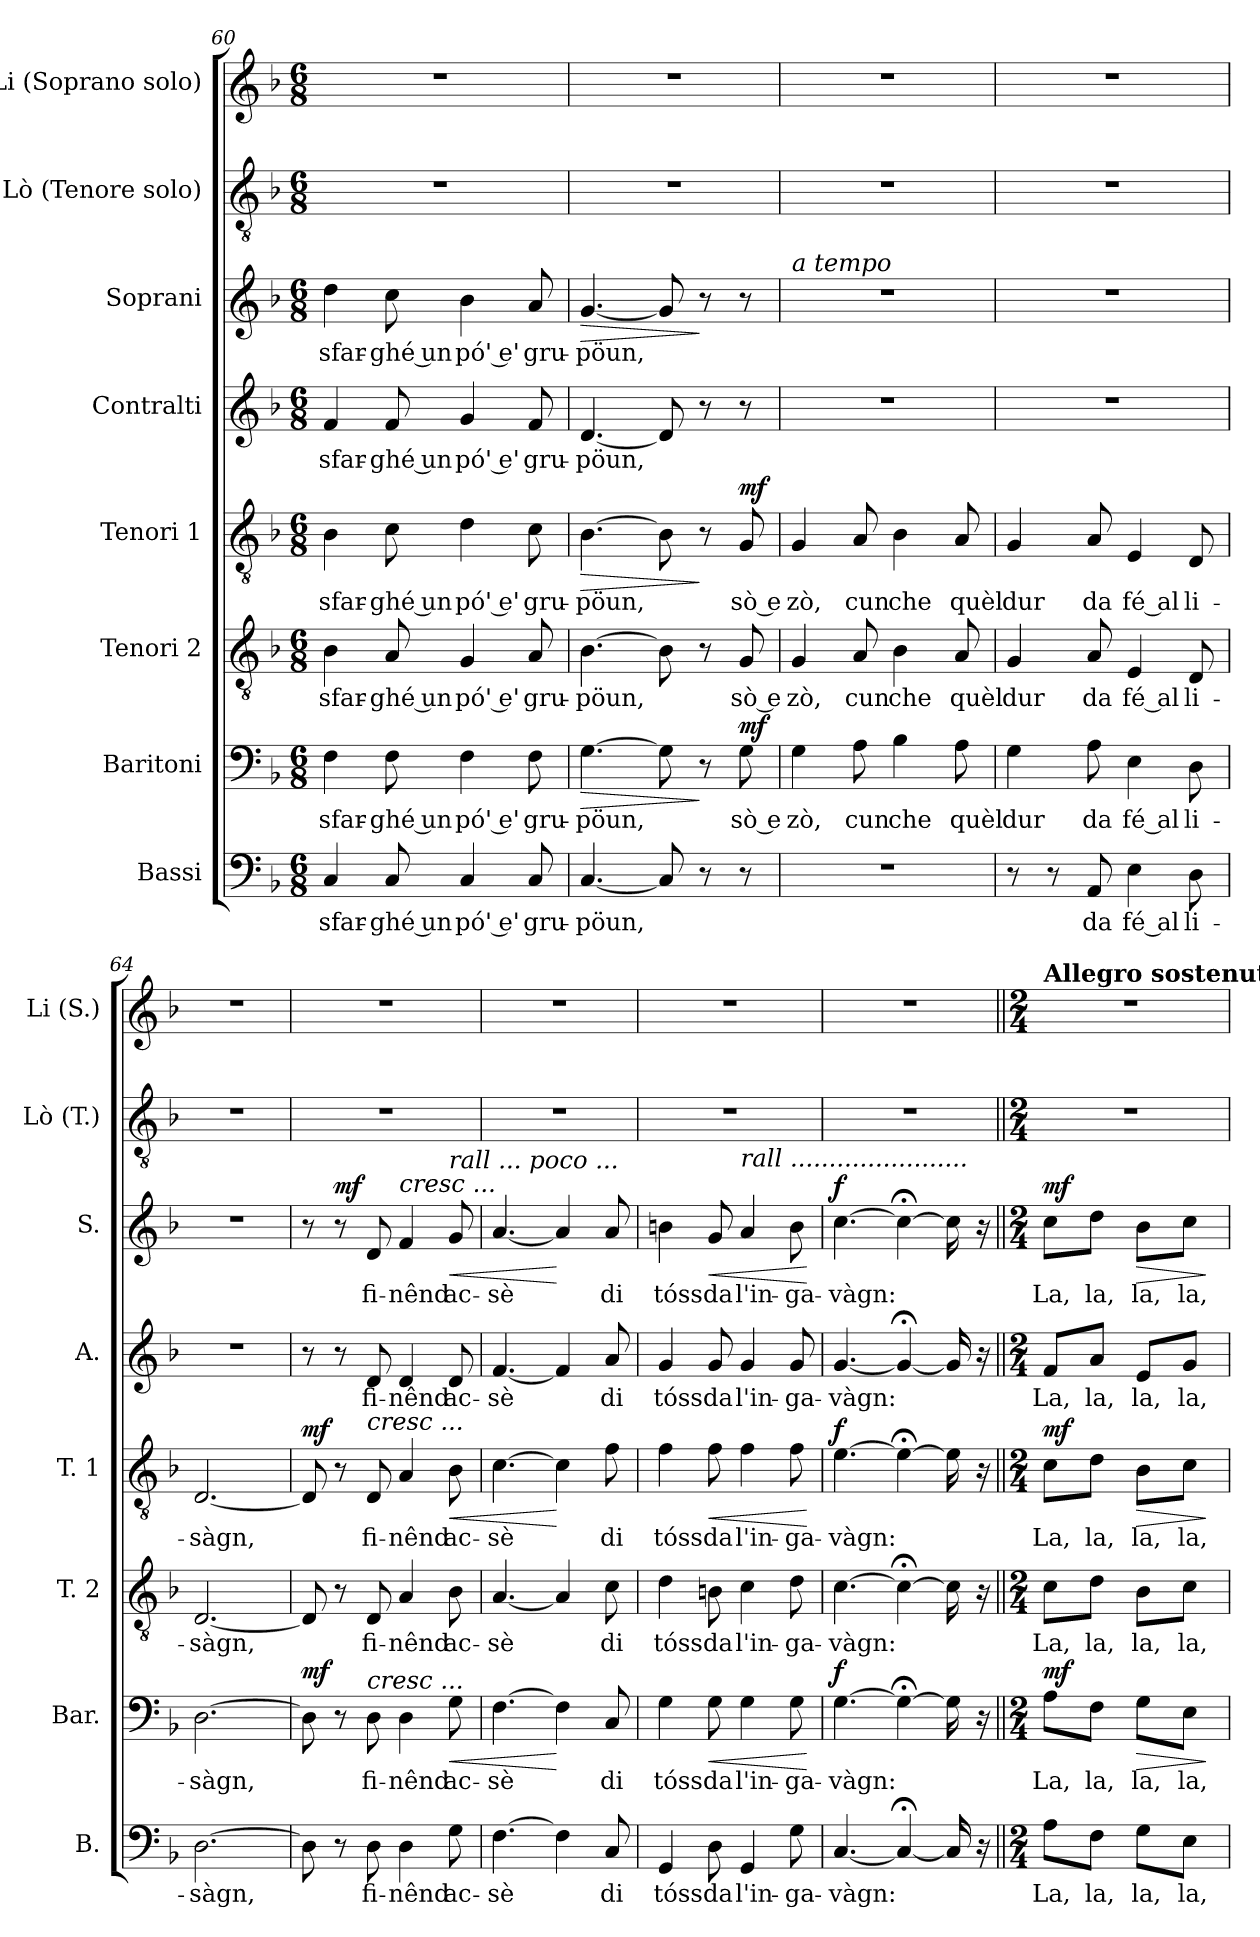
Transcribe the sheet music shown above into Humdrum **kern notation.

**kern	**text	**kern	**text	**dynam	**kern	**text	**kern	**text	**dynam	**kern	**text	**kern	**text	**dynam	**kern	**kern
*part8	*part8	*part7	*part7	*part7	*part6	*part6	*part5	*part5	*part5	*part4	*part4	*part3	*part3	*part3	*part2	*part1
*staff8	*staff8	*staff7	*staff7	*staff7	*staff6	*staff6	*staff5	*staff5	*staff5	*staff4	*staff4	*staff3	*staff3	*staff3	*staff2	*staff1
*I"Bassi	*	*I"Baritoni	*	*	*I"Tenori 2	*	*I"Tenori 1	*	*	*I"Contralti	*	*I"Soprani	*	*	*I"Lò (Tenore solo)	*I"Li (Soprano solo)
*I'B.	*	*I'Bar.	*	*	*I'T. 2	*	*I'T. 1	*	*	*I'A.	*	*I'S.	*	*	*I'Lò (T.)	*I'Li (S.)
!!LO:PB:g=z
*clefF4	*	*clefF4	*	*	*clefGv2	*	*clefGv2	*	*	*clefG2	*	*clefG2	*	*	*clefGv2	*clefG2
*k[b-]	*	*k[b-]	*	*	*k[b-]	*	*k[b-]	*	*	*k[b-]	*	*k[b-]	*	*	*k[b-]	*k[b-]
*M6/8	*	*M6/8	*	*	*M6/8	*	*M6/8	*	*	*M6/8	*	*M6/8	*	*	*M6/8	*M6/8
=60	=60	=60	=60	=60	=60	=60	=60	=60	=60	=60	=60	=60	=60	=60	=60	=60
!	!LO:LY:b	!	!LO:LY:b	!	!	!LO:LY:b	!	!LO:LY:b	!	!	!LO:LY:b	!	!LO:LY:b	!	!	!
4C/	sfar-	4F\	sfar-	.	4B-\	sfar-	4B-\	sfar-	.	4f/	sfar-	4dd\	sfar-	.	2.r	2.r
!	!LO:LY:b	!	!LO:LY:b	!	!	!LO:LY:b	!	!LO:LY:b	!	!	!LO:LY:b	!	!LO:LY:b	!	!	!
8C/	ghé un	8F\	ghé un	.	8A/	ghé un	8c\	ghé un	.	8f/	ghé un	8cc\	ghé un	.	.	.
!	!LO:LY:b	!	!LO:LY:b	!	!	!LO:LY:b	!	!LO:LY:b	!	!	!LO:LY:b	!	!LO:LY:b	!	!	!
4C/	pó' e'	4F\	pó' e'	.	4G/	pó' e'	4d\	pó' e'	.	4g/	pó' e'	4b-\	pó' e'	.	.	.
!	!LO:LY:b	!	!LO:LY:b	!	!	!LO:LY:b	!	!LO:LY:b	!	!	!LO:LY:b	!	!LO:LY:b	!	!	!
8C/	gru-	8F\	gru-	.	8A/	gru-	8c\	gru-	.	8f/	gru-	8a/	gru-	.	.	.
=61	=61	=61	=61	=61	=61	=61	=61	=61	=61	=61	=61	=61	=61	=61	=61	=61
!	!LO:LY:b	!	!LO:LY:b	!LO:HP:b	!	!LO:LY:b	!	!LO:LY:b	!LO:HP:b	!	!LO:LY:b	!	!LO:LY:b	!LO:HP:b	!	!
[4.C/	-pöun,	[4.G\	-pöun,	>	[4.B-\	-pöun,	[4.B-\	-pöun,	>	[4.d/	-pöun,	[4.g/	-pöun,	>	2.r	2.r
8C/]	.	8G\]	.	.	8B-\]	.	8B-\]	.	.	8d/]	.	8g/]	.	.	.	.
8r	.	8r	.	]	8r	.	8r	.	]	8r	.	8r	.	]	.	.
!	!	!	!LO:LY:b	!LO:DY:a	!	!LO:LY:b	!	!LO:LY:b	!LO:DY:a	!	!	!	!	!	!	!
8r	.	8G\	sò e	mf	8G/	sò e	8G/	sò e	mf	8r	.	8r	.	.	.	.
=62	=62	=62	=62	=62	=62	=62	=62	=62	=62	=62	=62	=62	=62	=62	=62	=62
!	!	!	!	!	!	!	!	!	!	!	!	!LO:TX:a:i:t=a tempo	!	!	!	!
!	!	!	!LO:LY:b	!	!	!LO:LY:b	!	!LO:LY:b	!	!	!	!	!	!	!	!
2.r	.	4G\	zò,	.	4G/	zò,	4G/	zò,	.	2.r	.	2.r	.	.	2.r	2.r
!	!	!	!LO:LY:b	!	!	!LO:LY:b	!	!LO:LY:b	!	!	!	!	!	!	!	!
.	.	8A\	cun	.	8A/	cun	8A/	cun	.	.	.	.	.	.	.	.
!	!	!	!LO:LY:b	!	!	!LO:LY:b	!	!LO:LY:b	!	!	!	!	!	!	!	!
.	.	4B-\	che	.	4B-\	che	4B-\	che	.	.	.	.	.	.	.	.
!	!	!	!LO:LY:b	!	!	!LO:LY:b	!	!LO:LY:b	!	!	!	!	!	!	!	!
.	.	8A\	quèl	.	8A/	quèl	8A/	quèl	.	.	.	.	.	.	.	.
=63	=63	=63	=63	=63	=63	=63	=63	=63	=63	=63	=63	=63	=63	=63	=63	=63
!	!	!	!LO:LY:b	!	!	!LO:LY:b	!	!LO:LY:b	!	!	!	!	!	!	!	!
8r	.	4G\	dur	.	4G/	dur	4G/	dur	.	2.r	.	2.r	.	.	2.r	2.r
8r	.	.	.	.	.	.	.	.	.	.	.	.	.	.	.	.
!	!LO:LY:b	!	!LO:LY:b	!	!	!LO:LY:b	!	!LO:LY:b	!	!	!	!	!	!	!	!
8AA/	da	8A\	da	.	8A/	da	8A/	da	.	.	.	.	.	.	.	.
!	!LO:LY:b	!	!LO:LY:b	!	!	!LO:LY:b	!	!LO:LY:b	!	!	!	!	!	!	!	!
4E\	fé al	4E\	fé al	.	4E/	fé al	4E/	fé al	.	.	.	.	.	.	.	.
!	!LO:LY:b	!	!LO:LY:b	!	!	!LO:LY:b	!	!LO:LY:b	!	!	!	!	!	!	!	!
8D\	li-	8D\	li-	.	8D/	li-	8D/	li-	.	.	.	.	.	.	.	.
!!LO:PB:g=z
=64	=64	=64	=64	=64	=64	=64	=64	=64	=64	=64	=64	=64	=64	=64	=64	=64
!	!LO:LY:b	!	!LO:LY:b	!	!	!LO:LY:b	!	!LO:LY:b	!	!	!	!	!	!	!	!
[2.D\	-sàgn,	[2.D\	-sàgn,	.	[2.D/	-sàgn,	[2.D/	-sàgn,	.	2.r	.	2.r	.	.	2.r	2.r
=65	=65	=65	=65	=65	=65	=65	=65	=65	=65	=65	=65	=65	=65	=65	=65	=65
!	!	!	!	!LO:DY:a	!	!	!	!	!LO:DY:a	!	!	!	!	!	!	!
8D\]	.	8D\]	.	mf	8D/]	.	8D/]	.	mf	8r	.	8r	.	.	2.r	2.r
!	!	!	!	!	!	!	!	!	!	!	!	!	!	!LO:DY:a	!	!
8r	.	8r	.	.	8r	.	8r	.	.	8r	.	8r	.	mf	.	.
!	!	!	!	!	!	!	!LO:TX:a:i:t=cresc ...	!	!	!	!	!	!	!	!	!
!	!	!LO:TX:a:i:t=cresc ...	!	!	!	!	!	!	!	!	!	!	!	!	!	!
!	!LO:LY:b	!	!LO:LY:b	!	!	!LO:LY:b	!	!LO:LY:b	!	!	!LO:LY:b	!	!LO:LY:b	!	!	!
8D\	fi-	8D\	fi-	.	8D/	fi-	8D/	fi-	.	8d/	fi-	8d/	fi-	.	.	.
!	!	!	!	!	!	!	!	!	!	!	!	!LO:TX:a:i:t=cresc ...	!	!	!	!
!	!LO:LY:b	!	!LO:LY:b	!	!	!LO:LY:b	!	!LO:LY:b	!	!	!LO:LY:b	!	!LO:LY:b	!	!	!
4D\	-nênd	4D\	-nênd	.	4A/	-nênd	4A/	-nênd	.	4d/	-nênd	4f/	-nênd	.	.	.
!	!	!	!	!	!	!	!	!	!	!	!	!LO:TX:a:i:t=rall ... poco ...	!	!	!	!
!	!LO:LY:b	!	!LO:LY:b	!LO:HP:b	!	!LO:LY:b	!	!LO:LY:b	!LO:HP:b	!	!LO:LY:b	!	!LO:LY:b	!LO:HP:b	!	!
8G\	ac-	8G\	ac-	<	8B-\	ac-	8B-\	ac-	<	8d/	ac-	8g/	ac-	<	.	.
=66	=66	=66	=66	=66	=66	=66	=66	=66	=66	=66	=66	=66	=66	=66	=66	=66
!	!LO:LY:b	!	!LO:LY:b	!	!	!LO:LY:b	!	!LO:LY:b	!	!	!LO:LY:b	!	!LO:LY:b	!	!	!
[4.F\	-sè	[4.F\	-sè	.	[4.A/	-sè	[4.c\	-sè	.	[4.f/	-sè	[4.a/	-sè	.	2.r	2.r
4F\]	.	4F\]	.	[	4A/]	.	4c\]	.	[	4f/]	.	4a/]	.	[	.	.
!	!LO:LY:b	!	!LO:LY:b	!	!	!LO:LY:b	!	!LO:LY:b	!	!	!LO:LY:b	!	!LO:LY:b	!	!	!
8C/	di	8C/	di	.	8c\	di	8f\	di	.	8a/	di	8a/	di	.	.	.
=67	=67	=67	=67	=67	=67	=67	=67	=67	=67	=67	=67	=67	=67	=67	=67	=67
!	!LO:LY:b	!	!LO:LY:b	!	!	!LO:LY:b	!	!LO:LY:b	!	!	!LO:LY:b	!	!LO:LY:b	!	!	!
4GG/	tóss	4G\	tóss	.	4d\	tóss	4f\	tóss	.	4g/	tóss	4bn\	tóss	.	2.r	2.r
!	!LO:LY:b	!	!LO:LY:b	!LO:HP:b	!	!LO:LY:b	!	!LO:LY:b	!LO:HP:b	!	!LO:LY:b	!	!LO:LY:b	!LO:HP:b	!	!
8D\	da	8G\	da	<	8Bn\	da	8f\	da	<	8g/	da	8g/	da	<	.	.
!	!	!	!	!	!	!	!	!	!	!	!	!LO:TX:a:i:t=rall .......................	!	!	!	!
!	!LO:LY:b	!	!LO:LY:b	!	!	!LO:LY:b	!	!LO:LY:b	!	!	!LO:LY:b	!	!LO:LY:b	!	!	!
4GG/	l'in-	4G\	l'in-	.	4c\	l'in-	4f\	l'in-	.	4g/	l'in-	4a/	l'in-	.	.	.
!	!LO:LY:b	!	!LO:LY:b	!	!	!LO:LY:b	!	!LO:LY:b	!	!	!LO:LY:b	!	!LO:LY:b	!	!	!
8G\	-ga-	8G\	-ga-	.	8d\	-ga-	8f\	-ga-	.	8g/	-ga-	8b\	-ga-	.	.	.
.	.	.	.	[	.	.	.	.	[	.	.	.	.	[	.	.
=68	=68	=68	=68	=68	=68	=68	=68	=68	=68	=68	=68	=68	=68	=68	=68	=68
!	!LO:LY:b	!	!LO:LY:b	!LO:DY:a	!	!LO:LY:b	!	!LO:LY:b	!LO:DY:a	!	!LO:LY:b	!	!LO:LY:b	!LO:DY:a	!	!
[4.C/	-vàgn:	[4.G\	-vàgn:	f	[4.c\	-vàgn:	[4.e\	-vàgn:	f	[4.g/	-vàgn:	[4.cc\	-vàgn:	f	2.r	2.r
4C;</_	.	4G;<\_	.	.	4c;<\_	.	4e;<\_	.	.	4g;</_	.	4cc;<\_	.	.	.	.
16C/]	.	16G\]	.	.	16c\]	.	16e\]	.	.	16g/]	.	16cc\]	.	.	.	.
16r	.	16r	.	.	16r	.	16r	.	.	16r	.	16r	.	.	.	.
!!LO:PB:g=z
=69||	=69||	=69||	=69||	=69||	=69||	=69||	=69||	=69||	=69||	=69||	=69||	=69||	=69||	=69||	=69||	=69||
*M2/4	*	*M2/4	*	*	*M2/4	*	*M2/4	*	*	*M2/4	*	*M2/4	*	*	*M2/4	*M2/4
!	!	!	!	!	!	!	!	!	!	!	!	!	!	!	!	!LO:TX:a:B:t=Allegro sostenuto
!	!LO:LY:b	!	!LO:LY:b	!LO:DY:a	!	!LO:LY:b	!	!LO:LY:b	!LO:DY:a	!	!LO:LY:b	!	!LO:LY:b	!LO:DY:a	!	!
8A\L	La,	8A\L	La,	mf	8c\L	La,	8c\L	La,	mf	8f/L	La,	8cc\L	La,	mf	2r	2r
!	!LO:LY:b	!	!LO:LY:b	!	!	!LO:LY:b	!	!LO:LY:b	!	!	!LO:LY:b	!	!LO:LY:b	!	!	!
8F\J	la,	8F\J	la,	.	8d\J	la,	8d\J	la,	.	8a/J	la,	8dd\J	la,	.	.	.
!	!LO:LY:b	!	!LO:LY:b	!LO:HP:b	!	!LO:LY:b	!	!LO:LY:b	!LO:HP:b	!	!LO:LY:b	!	!LO:LY:b	!LO:HP:b	!	!
8G\L	la,	8G\L	la,	>	8B-\L	la,	8B-\L	la,	>	8e/L	la,	8b-\L	la,	>	.	.
!	!LO:LY:b	!	!LO:LY:b	!	!	!LO:LY:b	!	!LO:LY:b	!	!	!LO:LY:b	!	!LO:LY:b	!	!	!
8E\J	la,	8E\J	la,	.	8c\J	la,	8c\J	la,	.	8g/J	la,	8cc\J	la,	.	.	.
.	.	.	.	]	.	.	.	.	]	.	.	.	.	]	.	.
=	=	=	=	=	=	=	=	=	=	=	=	=	=	=	=	=
*-	*-	*-	*-	*-	*-	*-	*-	*-	*-	*-	*-	*-	*-	*-	*-	*-
